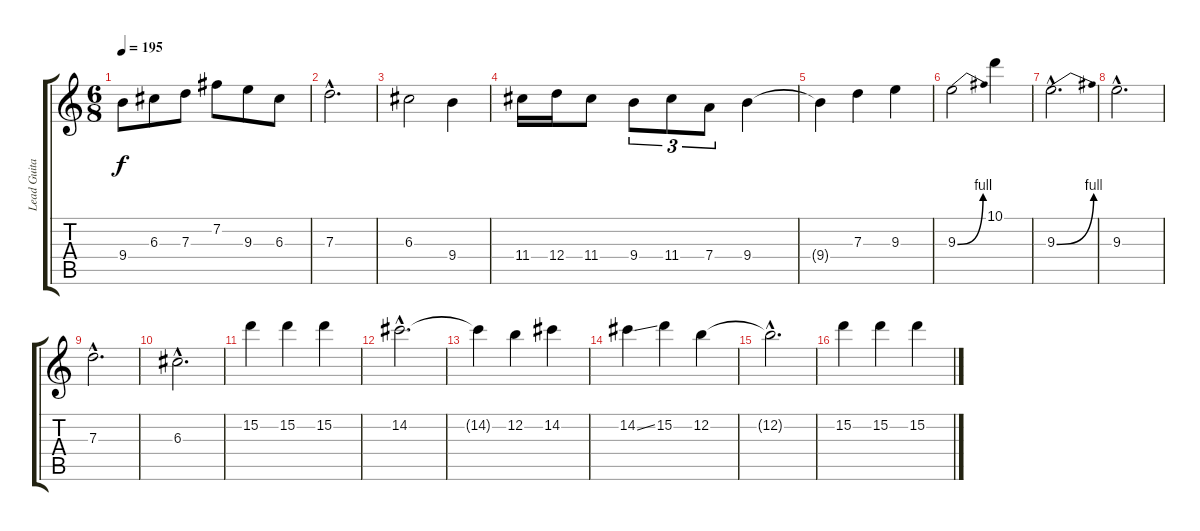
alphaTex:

\track ("Lead Guitar I" "Lead Guita") {instrument distortionguitar}
\staff {score tabs}
\tuning (E4 B3 G3 D3 A2 E2) {hide}
\ts (6 8)
\tempo 195
\clef g2
\ks c
9.4.8{dy f} 6.3.8 7.3.8 7.2.8 9.3.8 6.3.8 |
7.3{hac}.2{d} |
6.3.2 9.4.4 |
11.4.16 12.4.16 11.4.8 9.4.8{tu (3 2)} 11.4.8{tu (3 2)} 7.4.8{tu (3 2)} 9.4.4 |
9.4{t}.4 7.3.4 9.3.4 |
9.3{be (bend 0 0 60 4)}.2 10.1.4 |
9.3{be (bend 0 0 60 4) hac}.2{d} |
9.3{hac}.2{d} |
7.3{hac}.2{d} |
6.3{hac}.2{d} |
15.2.4 15.2.4 15.2.4 |
14.2{hac}.2{d} |
14.2{t}.4 12.2.4 14.2.4 |
14.2{ss}.4 15.2.4 12.2.4 |
12.2{hac t}.2{d} |
15.2.4 15.2.4 15.2.4
